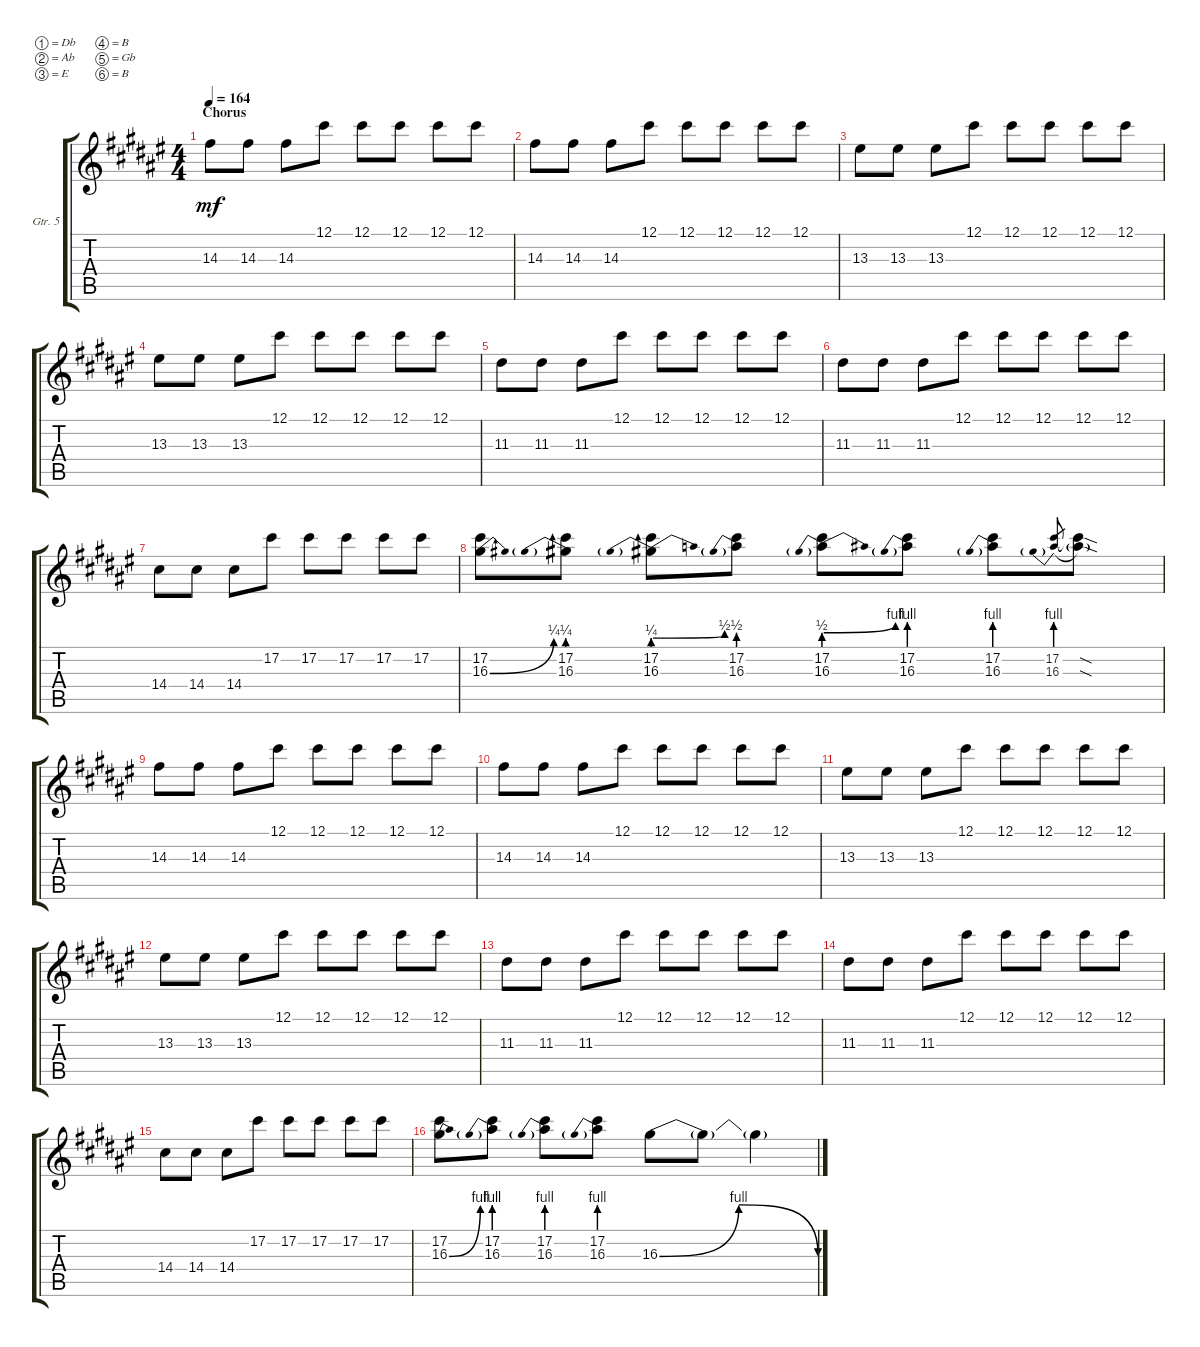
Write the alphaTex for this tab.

\defaultSystemsLayout 4
\bracketExtendMode groupsimilarinstruments
\firstSystemTrackNameOrientation horizontal
\otherSystemsTrackNameOrientation horizontal
\track ("Guitar 5" "Gtr. 5") {instrument distortionguitar}
\staff {score tabs}
\tuning (Db4 Ab3 E3 B2 Gb2 B1)
\ts (4 4)
\section ("" "Chorus")
\tempo 164
\clef g2
\scale
0.333333
\ks f#
14.3.8{dy mf} 14.3.8 14.3.8 12.1.8 12.1.8 12.1.8 12.1.8 12.1.8 |
\scale
0.333333 14.3.8 14.3.8 14.3.8 12.1.8 12.1.8 12.1.8 12.1.8 12.1.8 |
\scale
0.333333 13.3.8 13.3.8 13.3.8 12.1.8 12.1.8 12.1.8 12.1.8 12.1.8 |
\scale
0.333333 13.3.8 13.3.8 13.3.8 12.1.8 12.1.8 12.1.8 12.1.8 12.1.8 |
\scale
0.333333 11.3.8 11.3.8 11.3.8 12.1.8 12.1.8 12.1.8 12.1.8 12.1.8 |
\scale
0.333333 11.3.8 11.3.8 11.3.8 12.1.8 12.1.8 12.1.8 12.1.8 12.1.8 |
\scale
0.333333 14.4.8 14.4.8 14.4.8 17.2.8 17.2.8 17.2.8 17.2.8 17.2.8 |
\scale
0.333333 (16.3{be (bend 0 0 15 1)} 17.2).8 (16.3{be (prebend 0 1 60 1)} 17.2).8 (16.3{be (prebendbend 0 1 15 2)} 17.2).8 (16.3{be (prebend 0 2 60 2)} 17.2).8 (16.3{be (prebendbend 0 2 15 4)} 17.2).8 (16.3{be (prebend 0 4 60 4)} 17.2).8 (16.3{be (prebend 0 4 60 4)} 17.2).8 (16.3{be (prebend 0 4 60 4)} 17.2).8{gr} (16.3{sod t} 17.2{sod t}).8 |
\scale
0.333333 14.3.8 14.3.8 14.3.8 12.1.8 12.1.8 12.1.8 12.1.8 12.1.8 |
\scale
0.333333 14.3.8 14.3.8 14.3.8 12.1.8 12.1.8 12.1.8 12.1.8 12.1.8 |
\scale
0.333333 13.3.8 13.3.8 13.3.8 12.1.8 12.1.8 12.1.8 12.1.8 12.1.8 |
\scale
0.333333 13.3.8 13.3.8 13.3.8 12.1.8 12.1.8 12.1.8 12.1.8 12.1.8 |
\scale
0.333333 11.3.8 11.3.8 11.3.8 12.1.8 12.1.8 12.1.8 12.1.8 12.1.8 |
\scale
0.333333 11.3.8 11.3.8 11.3.8 12.1.8 12.1.8 12.1.8 12.1.8 12.1.8 |
\scale
0.333333 14.4.8 14.4.8 14.4.8 17.2.8 17.2.8 17.2.8 17.2.8 17.2.8 |
\scale
0.333333 (16.3{be (bend 0 0 15 4)} 17.2).8 (16.3{be (prebend 0 4 60 4)} 17.2).8 (16.3{be (prebend 0 4 60 4)} 17.2).8 (16.3{be (prebend 0 4 60 4)} 17.2).8 16.3{be (bendrelease 10.2 0 15 4 25.2 4 30 0)}.8 16.3{t}.8 16.3{t}.4
